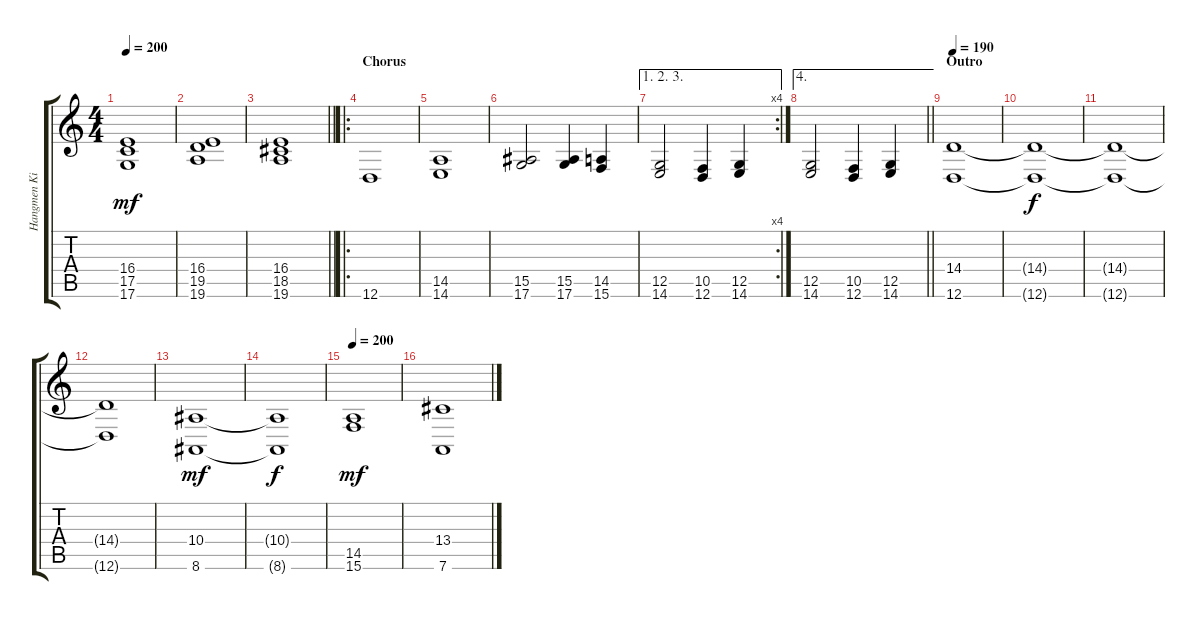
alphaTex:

\track ("Hangmen Kinderchor " "Hangmen Ki") {instrument choiraahs}
\staff {score tabs}
\tuning (D4 A3 F3 C3 G2 D2) {hide}
\ts (4 4)
\tempo 200
\clef g2
\ks c
(16.4 17.5 17.6).1{dy mf} |
(16.4 19.5 19.6).1 |
\barLineRight lightlight
(16.4 18.5 19.6).1 |
\ro
\section ("" "Chorus")
12.6.1{volume 12} |
(14.5 14.6).1 |
(15.5 17.6).2 (15.5 17.6).4 (14.5 15.6).4 |
\ae (1 2 3)
\rc 4
(12.5 14.6).2 (10.5 12.6).4 (12.5 14.6).4 |
\ae 4
\barLineRight lightlight
(12.5 14.6).2 (10.5 12.6).4 (12.5 14.6).4 |
\section ("" "Outro")
\tempo 190
(14.4 12.6).1{volume 14} |
(14.4{t} 12.6{t}).1{dy f} |
(14.4{t} 12.6{t}).1 |
(14.4{t} 12.6{t}).1 |
(10.4 8.6).1{dy mf} |
(10.4{t} 8.6{t}).1{dy f} |
\tempo 200
(14.5 15.6).1{dy mf} |
(13.4 7.6).1
